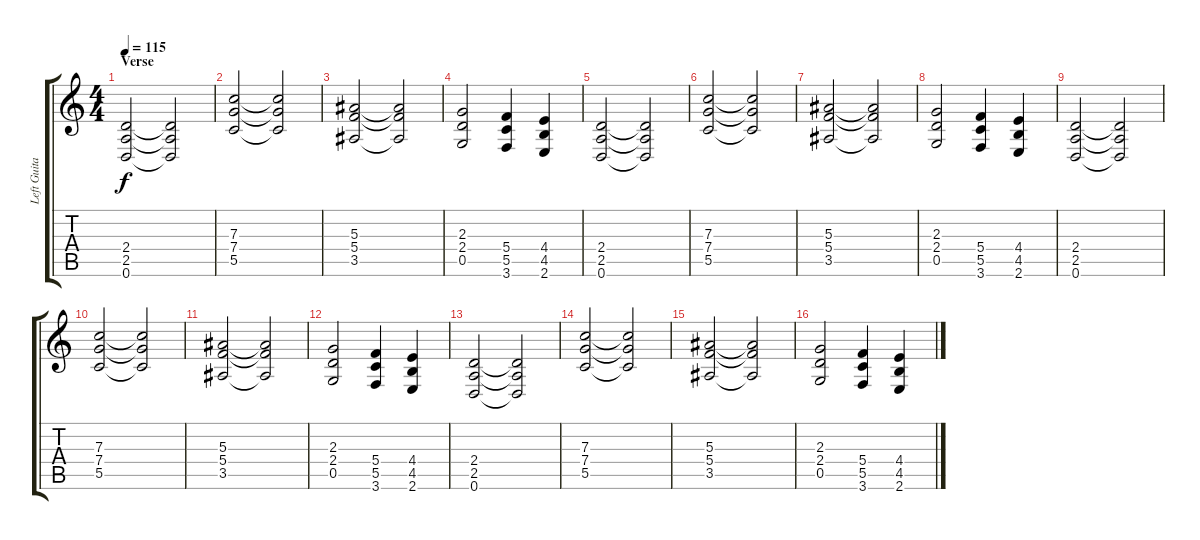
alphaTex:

\track ("Left Guitar" "Left Guita") {instrument distortionguitar}
\staff {score tabs}
\tuning (D4 A3 F3 C3 G2 D2) {hide}
\ts (4 4)
\section ("" "Verse")
\tempo 115
\clef g2
\ks c
(2.4 2.5 0.6).2{dy f} (2.4{t} 2.5{t} 0.6{t}).2 |
(7.3 7.4 5.5).2 (7.3{t} 7.4{t} 5.5{t}).2 |
(5.3 5.4 3.5).2 (5.3{t} 5.4{t} 3.5{t}).2 |
(2.3 2.4 0.5).2 (5.4 5.5 3.6).4 (4.4 4.5 2.6).4 |
(2.4 2.5 0.6).2 (2.4{t} 2.5{t} 0.6{t}).2 |
(7.3 7.4 5.5).2 (7.3{t} 7.4{t} 5.5{t}).2 |
(5.3 5.4 3.5).2 (5.3{t} 5.4{t} 3.5{t}).2 |
(2.3 2.4 0.5).2 (5.4 5.5 3.6).4 (4.4 4.5 2.6).4 |
(2.4 2.5 0.6).2 (2.4{t} 2.5{t} 0.6{t}).2 |
(7.3 7.4 5.5).2 (7.3{t} 7.4{t} 5.5{t}).2 |
(5.3 5.4 3.5).2 (5.3{t} 5.4{t} 3.5{t}).2 |
(2.3 2.4 0.5).2 (5.4 5.5 3.6).4 (4.4 4.5 2.6).4 |
(2.4 2.5 0.6).2 (2.4{t} 2.5{t} 0.6{t}).2 |
(7.3 7.4 5.5).2 (7.3{t} 7.4{t} 5.5{t}).2 |
(5.3 5.4 3.5).2 (5.3{t} 5.4{t} 3.5{t}).2 |
(2.3 2.4 0.5).2 (5.4 5.5 3.6).4 (4.4 4.5 2.6).4
